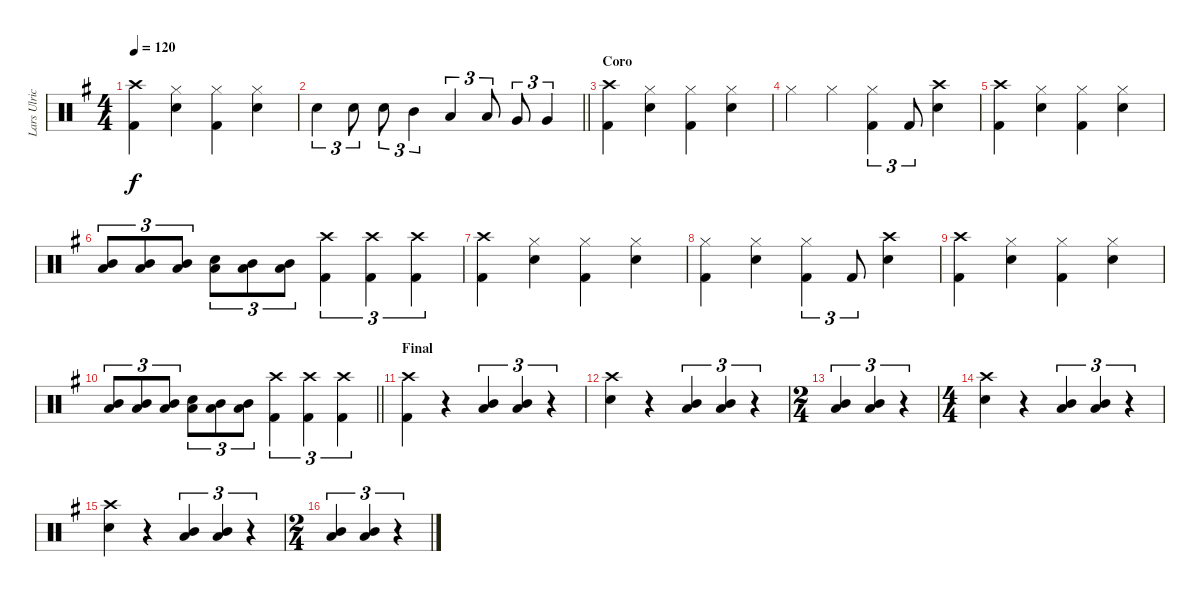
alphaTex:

\track ("Lars Ulrich" "Lars Ulric") {instrument percussion}
\staff {score}
\articulation defaults
\ts (4 4)
\tempo 120
\clef neutral
\ks g
("Crash high (hit)" "Kick (hit) 2").4{dy f} ("Hi-Hat (closed)" "Snare (hit) 2").4 ("Hi-Hat (closed)" "Kick (hit) 2").4 ("Hi-Hat (closed)" "Snare (hit) 2").4 |
\barLineRight lightlight "Snare (hit) 2".4{tu (3 2)} "Snare (hit) 2".8{tu (3 2)} "Snare (hit) 2".8{tu (3 2)} "Mid Tom (hit)".4{tu (3 2)} "Low Tom (hit)".4{tu (3 2)} "Low Tom (hit)".8{tu (3 2)} "Very Low Tom (hit)".8{tu (3 2)} "Very Low Tom (hit)".4{tu (3 2)}
|
\section ("" "Coro")
("Crash high (hit)" "Kick (hit) 2").4 ("Hi-Hat (closed)" "Snare (hit) 2").4 ("Hi-Hat (closed)" "Kick (hit) 2").4 ("Hi-Hat (closed)" "Snare (hit) 2").4 |
"Hi-Hat (closed)".4 "Hi-Hat (closed)".4 ("Hi-Hat (closed)" "Kick (hit) 2").4{tu (3 2)} "Kick (hit) 2".8{tu (3 2)} ("Crash high (hit)" "Snare (hit) 2").4 |
("Crash high (hit)" "Kick (hit) 2").4 ("Hi-Hat (closed)" "Snare (hit) 2").4 ("Hi-Hat (closed)" "Kick (hit) 2").4 ("Hi-Hat (closed)" "Snare (hit) 2").4 |
("Low Tom (hit)" "Mid Tom (hit)").8{tu (3 2)} ("Low Tom (hit)" "Mid Tom (hit)").8{tu (3 2)} ("Low Tom (hit)" "Mid Tom (hit)").8{tu (3 2)} ("Low Tom (hit)" "Snare (hit) 2").8{tu (3 2)} ("Low Tom (hit)" "Mid Tom (hit)").8{tu (3 2)} ("Low Tom (hit)" "Mid Tom (hit)").8{tu (3 2)} ("Crash high (hit)" "Kick (hit) 2").4{tu (3 2)} ("Crash high (hit)" "Kick (hit) 2").4{tu (3 2)} ("Crash high (hit)" "Kick (hit) 2").4{tu (3 2)} |
("Crash high (hit)" "Kick (hit) 2").4 ("Hi-Hat (closed)" "Snare (hit) 2").4 ("Hi-Hat (closed)" "Kick (hit) 2").4 ("Hi-Hat (closed)" "Snare (hit) 2").4 |
("Hi-Hat (closed)" "Kick (hit) 2").4 ("Hi-Hat (closed)" "Snare (hit) 2").4 ("Hi-Hat (closed)" "Kick (hit) 2").4{tu (3 2)} "Kick (hit) 2".8{tu (3 2)} ("Crash high (hit)" "Snare (hit) 2").4 |
("Crash high (hit)" "Kick (hit) 2").4 ("Hi-Hat (closed)" "Snare (hit) 2").4 ("Hi-Hat (closed)" "Kick (hit) 2").4 ("Hi-Hat (closed)" "Snare (hit) 2").4 |
\barLineRight lightlight
("Low Tom (hit)" "Mid Tom (hit)").8{tu (3 2)} ("Low Tom (hit)" "Mid Tom (hit)").8{tu (3 2)} ("Low Tom (hit)" "Mid Tom (hit)").8{tu (3 2)} ("Low Tom (hit)" "Snare (hit) 2").8{tu (3 2)} ("Low Tom (hit)" "Mid Tom (hit)").8{tu (3 2)} ("Low Tom (hit)" "Mid Tom (hit)").8{tu (3 2)} ("Crash high (hit)" "Kick (hit) 2").4{tu (3 2)} ("Crash high (hit)" "Kick (hit) 2").4{tu (3 2)} ("Crash high (hit)" "Kick (hit) 2").4{tu (3 2)} |
\section ("" "Final")
("Crash high (hit)" "Kick (hit) 2").4 r.4 ("Mid Tom (hit)" "Low Tom (hit)").4{tu (3 2)} ("Mid Tom (hit)" "Low Tom (hit)").4{tu (3 2)} r.4{tu (3 2)} |
("Crash high (hit)" "Snare (hit) 2").4 r.4 ("Mid Tom (hit)" "Low Tom (hit)").4{tu (3 2)} ("Mid Tom (hit)" "Low Tom (hit)").4{tu (3 2)} r.4{tu (3 2)} |
\ts (2 4)
("Mid Tom (hit)" "Low Tom (hit)").4{tu (3 2)} ("Mid Tom (hit)" "Low Tom (hit)").4{tu (3 2)} r.4{tu (3 2)} |
\ts (4 4)
("Crash high (hit)" "Snare (hit) 2").4 r.4 ("Mid Tom (hit)" "Low Tom (hit)").4{tu (3 2)} ("Mid Tom (hit)" "Low Tom (hit)").4{tu (3 2)} r.4{tu (3 2)} |
("Crash high (hit)" "Snare (hit) 2").4 r.4 ("Mid Tom (hit)" "Low Tom (hit)").4{tu (3 2)} ("Mid Tom (hit)" "Low Tom (hit)").4{tu (3 2)} r.4{tu (3 2)} |
\ts (2 4)
("Mid Tom (hit)" "Low Tom (hit)").4{tu (3 2)} ("Mid Tom (hit)" "Low Tom (hit)").4{tu (3 2)} r.4{tu (3 2)}
